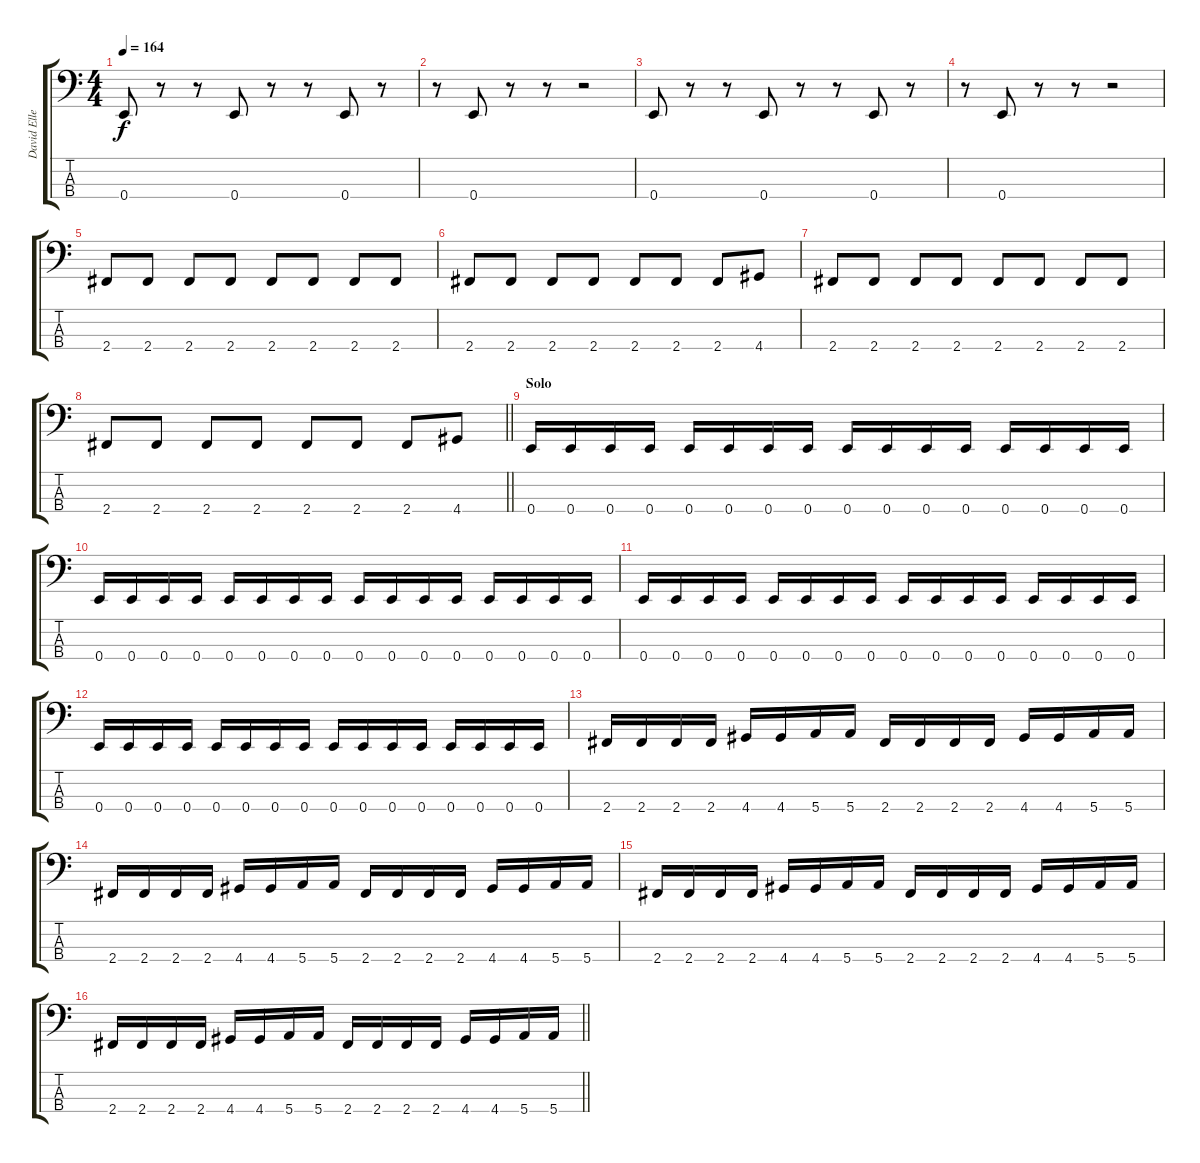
\track ("David Ellefson" "David Elle") {instrument electricbasspick}
\staff {score tabs}
\tuning (G2 D2 A1 E1) {hide}
\ts (4 4)
\tempo 164
\clef f4
\ks c
0.4.8{dy f} r.8 r.8 0.4.8 r.8 r.8 0.4.8 r.8 |
r.8 0.4.8 r.8 r.8 r.2 |
0.4.8 r.8 r.8 0.4.8 r.8 r.8 0.4.8 r.8 |
r.8 0.4.8 r.8 r.8 r.2 |
2.4.8 2.4.8 2.4.8 2.4.8 2.4.8 2.4.8 2.4.8 2.4.8 |
2.4.8 2.4.8 2.4.8 2.4.8 2.4.8 2.4.8 2.4.8 4.4.8 |
2.4.8 2.4.8 2.4.8 2.4.8 2.4.8 2.4.8 2.4.8 2.4.8 |
\barLineRight lightlight
2.4.8 2.4.8 2.4.8 2.4.8 2.4.8 2.4.8 2.4.8 4.4.8 |
\section ("" "Solo")
0.4.16 0.4.16 0.4.16 0.4.16 0.4.16 0.4.16 0.4.16 0.4.16 0.4.16 0.4.16 0.4.16 0.4.16 0.4.16 0.4.16 0.4.16 0.4.16 |
0.4.16 0.4.16 0.4.16 0.4.16 0.4.16 0.4.16 0.4.16 0.4.16 0.4.16 0.4.16 0.4.16 0.4.16 0.4.16 0.4.16 0.4.16 0.4.16 |
0.4.16 0.4.16 0.4.16 0.4.16 0.4.16 0.4.16 0.4.16 0.4.16 0.4.16 0.4.16 0.4.16 0.4.16 0.4.16 0.4.16 0.4.16 0.4.16 |
0.4.16 0.4.16 0.4.16 0.4.16 0.4.16 0.4.16 0.4.16 0.4.16 0.4.16 0.4.16 0.4.16 0.4.16 0.4.16 0.4.16 0.4.16 0.4.16 |
2.4.16 2.4.16 2.4.16 2.4.16 4.4.16 4.4.16 5.4.16 5.4.16 2.4.16 2.4.16 2.4.16 2.4.16 4.4.16 4.4.16 5.4.16 5.4.16 |
2.4.16 2.4.16 2.4.16 2.4.16 4.4.16 4.4.16 5.4.16 5.4.16 2.4.16 2.4.16 2.4.16 2.4.16 4.4.16 4.4.16 5.4.16 5.4.16 |
2.4.16 2.4.16 2.4.16 2.4.16 4.4.16 4.4.16 5.4.16 5.4.16 2.4.16 2.4.16 2.4.16 2.4.16 4.4.16 4.4.16 5.4.16 5.4.16 |
\barLineRight lightlight
2.4.16 2.4.16 2.4.16 2.4.16 4.4.16 4.4.16 5.4.16 5.4.16 2.4.16 2.4.16 2.4.16 2.4.16 4.4.16 4.4.16 5.4.16 5.4.16
